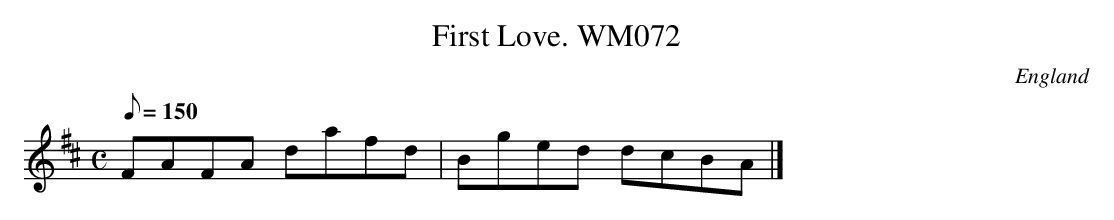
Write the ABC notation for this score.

X:1
T:First Love. WM072
M:C
L:1/8
Q:150
O:England
K:D
FAFA dafd|Bged dcBA|]
